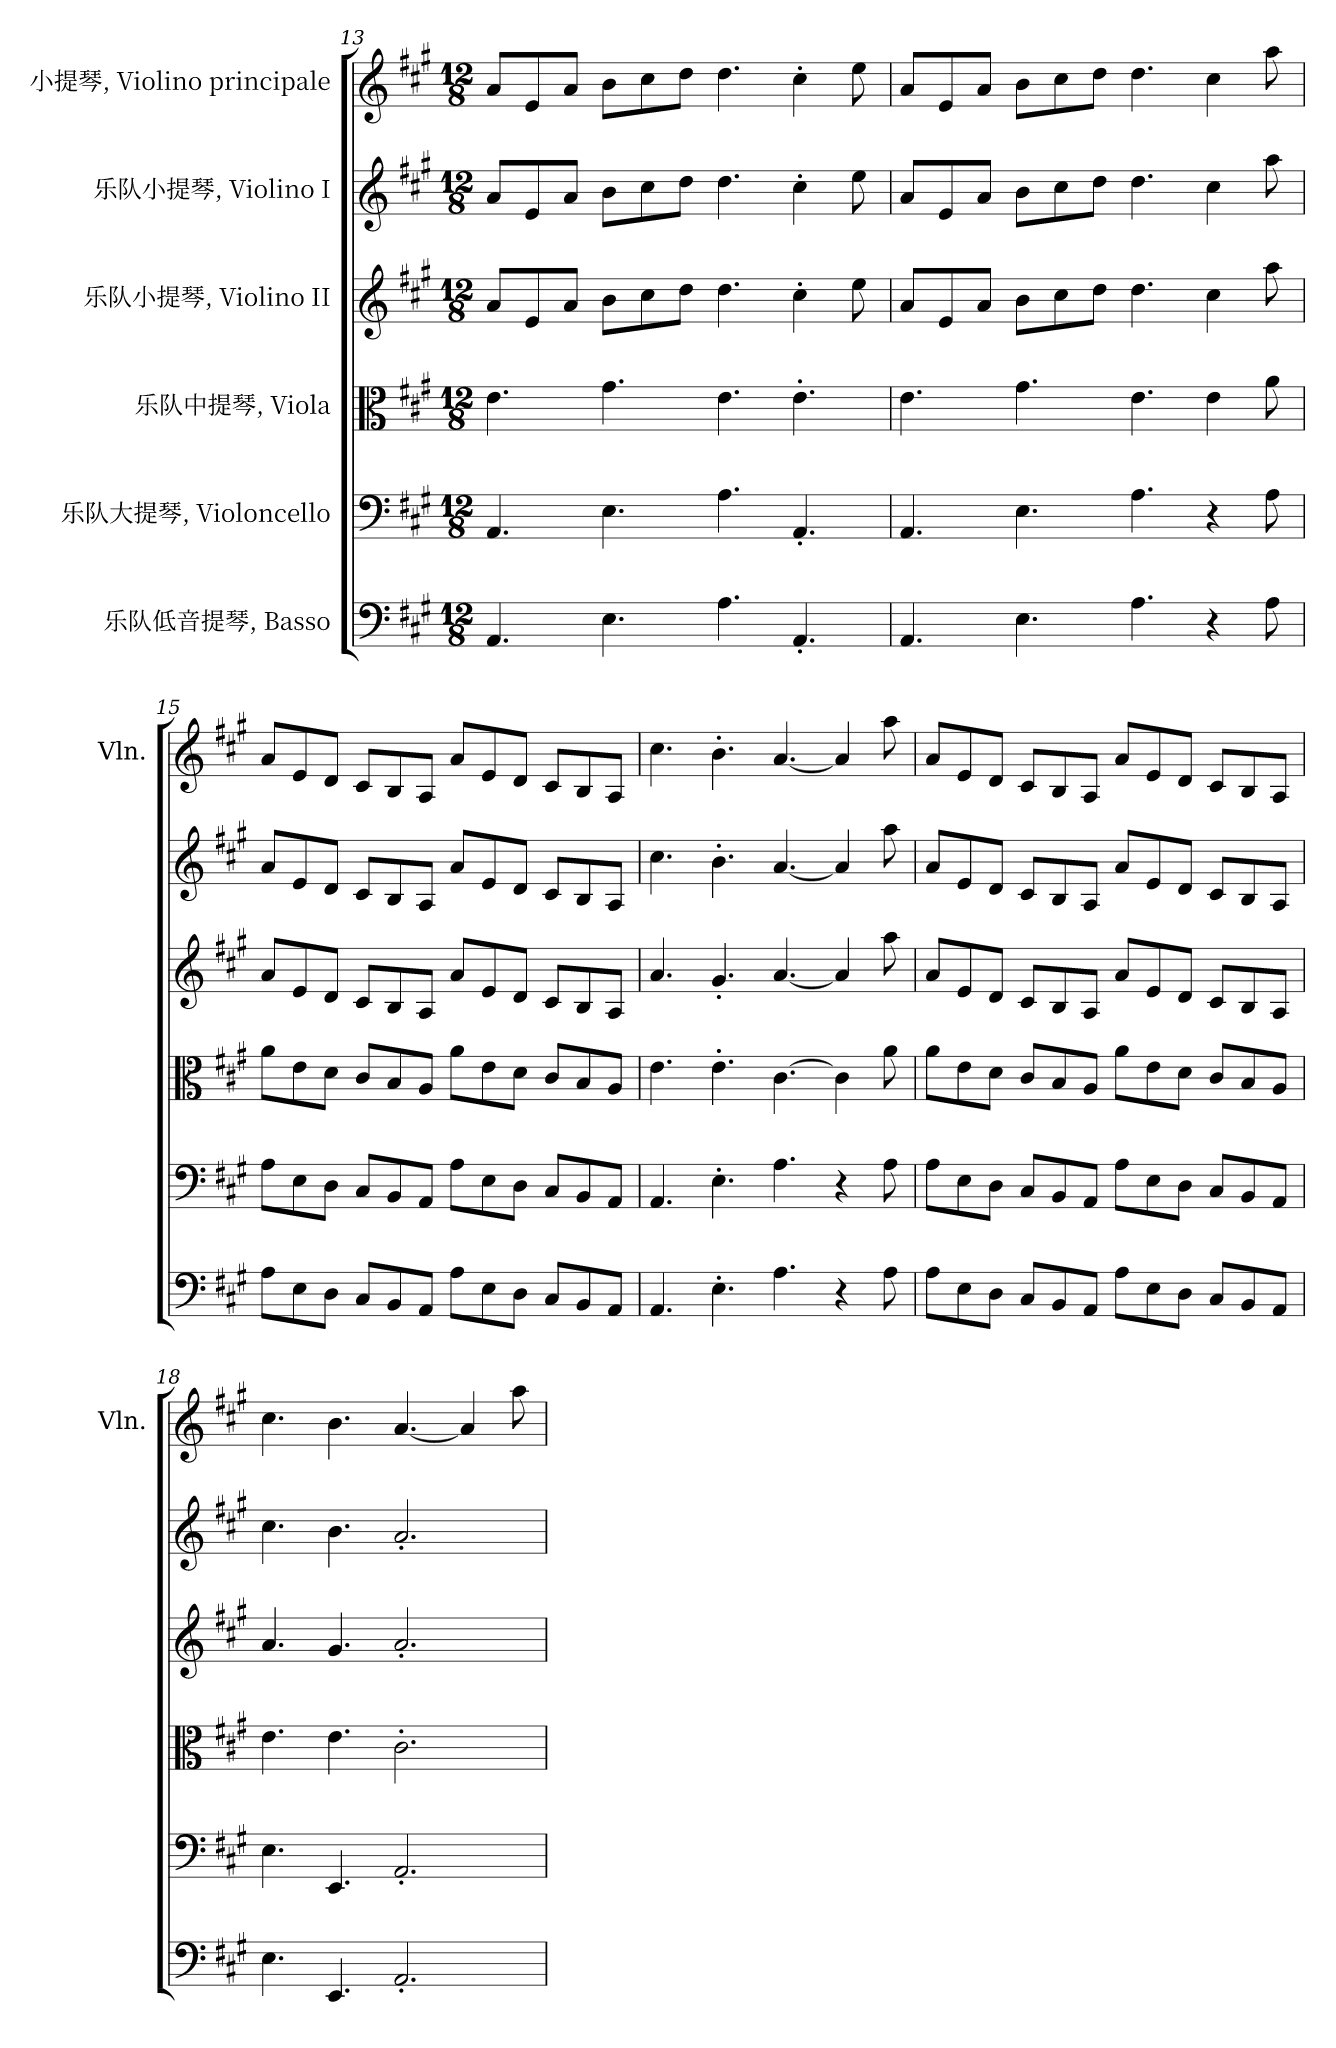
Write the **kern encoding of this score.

**kern	**kern	**kern	**kern	**kern	**kern
*part6	*part5	*part4	*part3	*part2	*part1
*staff6	*staff5	*staff4	*staff3	*staff2	*staff1
*I"乐队低音提琴, Basso	*I"乐队大提琴, Violoncello	*I"乐队中提琴, Viola	*I"乐队小提琴, Violino II	*I"乐队小提琴, Violino I	*I"小提琴, Violino principale
*	*	*	*	*	*I'Vln.
*clefF4	*clefF4	*clefC3	*clefG2	*clefG2	*clefG2
*ITrd7c12	*	*	*	*	*
*k[f#c#g#]	*k[f#c#g#]	*k[f#c#g#]	*k[f#c#g#]	*k[f#c#g#]	*k[f#c#g#]
*M12/8	*M12/8	*M12/8	*M12/8	*M12/8	*M12/8
=13	=13	=13	=13	=13	=13
4.AAA/	4.AA/	4.e\	8a/L	8a/L	8a/L
.	.	.	8e/	8e/	8e/
.	.	.	8a/J	8a/J	8a/J
4.EE\	4.E\	4.g#\	8b\L	8b\L	8b\L
.	.	.	8cc#\	8cc#\	8cc#\
.	.	.	8dd\J	8dd\J	8dd\J
4.AA\	4.A\	4.e\	4.dd\	4.dd\	4.dd\
4.AAA'/	4.AA'/	4.e'\	4cc#'\	4cc#'\	4cc#'\
.	.	.	8ee\	8ee\	8ee\
=14	=14	=14	=14	=14	=14
4.AAA/	4.AA/	4.e\	8a/L	8a/L	8a/L
.	.	.	8e/	8e/	8e/
.	.	.	8a/J	8a/J	8a/J
4.EE\	4.E\	4.g#\	8b\L	8b\L	8b\L
.	.	.	8cc#\	8cc#\	8cc#\
.	.	.	8dd\J	8dd\J	8dd\J
4.AA\	4.A\	4.e\	4.dd\	4.dd\	4.dd\
4r	4r	4e\	4cc#\	4cc#\	4cc#\
8AA\	8A\	8a\	8aa\	8aa\	8aa\
!!LO:PB:g=z
=15	=15	=15	=15	=15	=15
8AA\L	8A\L	8a\L	8a/L	8a/L	8a/L
8EE\	8E\	8e\	8e/	8e/	8e/
8DD\J	8D\J	8d\J	8d/J	8d/J	8d/J
8CC#/L	8C#/L	8c#/L	8c#/L	8c#/L	8c#/L
8BBB/	8BB/	8B/	8B/	8B/	8B/
8AAA/J	8AA/J	8A/J	8A/J	8A/J	8A/J
8AA\L	8A\L	8a\L	8a/L	8a/L	8a/L
8EE\	8E\	8e\	8e/	8e/	8e/
8DD\J	8D\J	8d\J	8d/J	8d/J	8d/J
8CC#/L	8C#/L	8c#/L	8c#/L	8c#/L	8c#/L
8BBB/	8BB/	8B/	8B/	8B/	8B/
8AAA/J	8AA/J	8A/J	8A/J	8A/J	8A/J
=16	=16	=16	=16	=16	=16
4.AAA/	4.AA/	4.e\	4.a/	4.cc#\	4.cc#\
4.EE'\	4.E'\	4.e'\	4.g#'/	4.b'\	4.b'\
4.AA\	4.A\	[4.c#\	[4.a/	[4.a/	[4.a/
4r	4r	4c#\]	4a/]	4a/]	4a/]
8AA\	8A\	8a\	8aa\	8aa\	8aa\
=17	=17	=17	=17	=17	=17
8AA\L	8A\L	8a\L	8a/L	8a/L	8a/L
8EE\	8E\	8e\	8e/	8e/	8e/
8DD\J	8D\J	8d\J	8d/J	8d/J	8d/J
8CC#/L	8C#/L	8c#/L	8c#/L	8c#/L	8c#/L
8BBB/	8BB/	8B/	8B/	8B/	8B/
8AAA/J	8AA/J	8A/J	8A/J	8A/J	8A/J
8AA\L	8A\L	8a\L	8a/L	8a/L	8a/L
8EE\	8E\	8e\	8e/	8e/	8e/
8DD\J	8D\J	8d\J	8d/J	8d/J	8d/J
8CC#/L	8C#/L	8c#/L	8c#/L	8c#/L	8c#/L
8BBB/	8BB/	8B/	8B/	8B/	8B/
8AAA/J	8AA/J	8A/J	8A/J	8A/J	8A/J
=18	=18	=18	=18	=18	=18
4.EE\	4.E\	4.e\	4.a/	4.cc#\	4.cc#\
4.EEE/	4.EE/	4.e\	4.g#/	4.b\	4.b\
2.AAA'/	2.AA'/	2.c#'\	2.a'/	2.a'/	[4.a/
.	.	.	.	.	4a/]
.	.	.	.	.	8aa\
=	=	=	=	=	=
*-	*-	*-	*-	*-	*-
